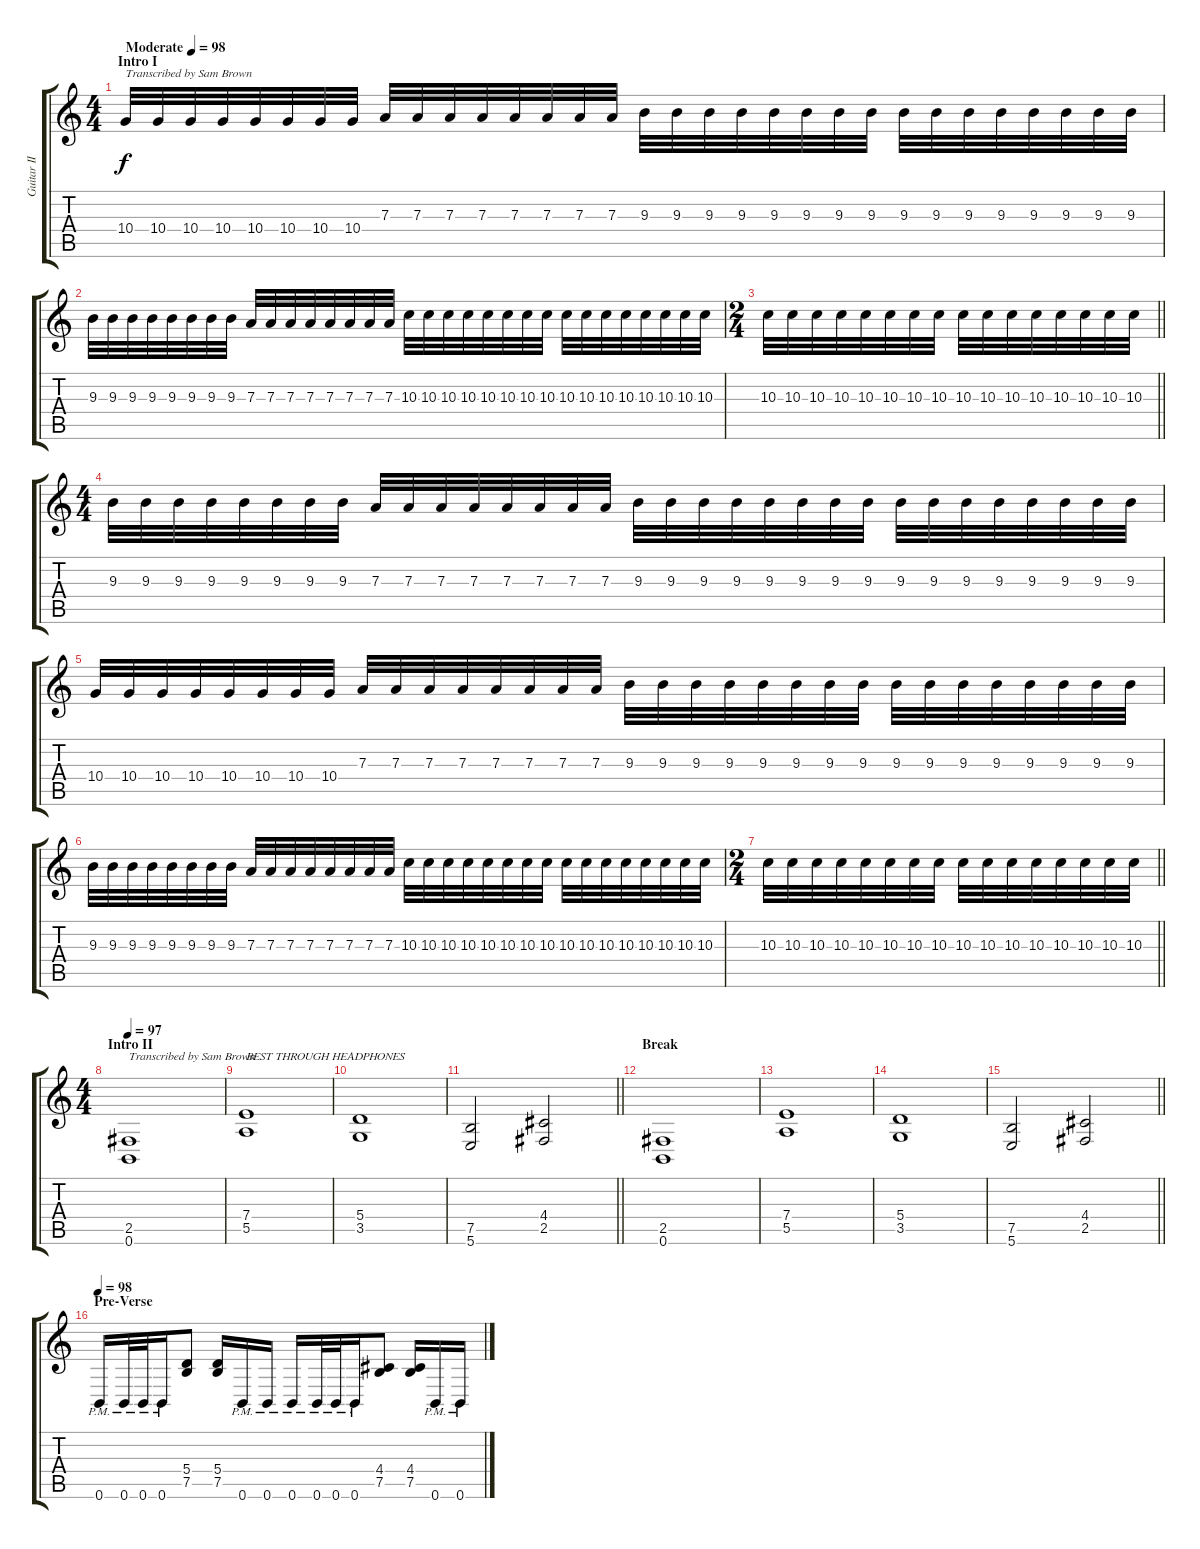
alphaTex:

\track ("Guitar II" "Guitar II") {instrument distortionguitar}
\staff {score tabs}
\tuning (B3 Gb3 D3 A2 E2 B1) {hide}
\ts (4 4)
\section ("" "Intro I")
\tempo (98 "Moderate")
\clef g2
\ks c
10.4.32{txt "Transcribed by Sam Brown" dy f instrument distortionguitar} 10.4.32 10.4.32 10.4.32 10.4.32 10.4.32 10.4.32 10.4.32 7.3.32 7.3.32 7.3.32 7.3.32 7.3.32 7.3.32 7.3.32 7.3.32 9.3.32 9.3.32 9.3.32 9.3.32 9.3.32 9.3.32 9.3.32 9.3.32 9.3.32 9.3.32 9.3.32 9.3.32 9.3.32 9.3.32 9.3.32 9.3.32 |
9.3.32 9.3.32 9.3.32 9.3.32 9.3.32 9.3.32 9.3.32 9.3.32 7.3.32 7.3.32 7.3.32 7.3.32 7.3.32 7.3.32 7.3.32 7.3.32 10.3.32 10.3.32 10.3.32 10.3.32 10.3.32 10.3.32 10.3.32 10.3.32 10.3.32 10.3.32 10.3.32 10.3.32 10.3.32 10.3.32 10.3.32 10.3.32 |
\ts (2 4)
\barLineRight lightlight
10.3.32 10.3.32 10.3.32 10.3.32 10.3.32 10.3.32 10.3.32 10.3.32 10.3.32 10.3.32 10.3.32 10.3.32 10.3.32 10.3.32 10.3.32 10.3.32 |
\ts (4 4)
\section ("" "")
9.3.32 9.3.32 9.3.32 9.3.32 9.3.32 9.3.32 9.3.32 9.3.32 7.3.32 7.3.32 7.3.32 7.3.32 7.3.32 7.3.32 7.3.32 7.3.32 9.3.32 9.3.32 9.3.32 9.3.32 9.3.32 9.3.32 9.3.32 9.3.32 9.3.32 9.3.32 9.3.32 9.3.32 9.3.32 9.3.32 9.3.32 9.3.32 |
10.4.32 10.4.32 10.4.32 10.4.32 10.4.32 10.4.32 10.4.32 10.4.32 7.3.32 7.3.32 7.3.32 7.3.32 7.3.32 7.3.32 7.3.32 7.3.32 9.3.32 9.3.32 9.3.32 9.3.32 9.3.32 9.3.32 9.3.32 9.3.32 9.3.32 9.3.32 9.3.32 9.3.32 9.3.32 9.3.32 9.3.32 9.3.32 |
9.3.32 9.3.32 9.3.32 9.3.32 9.3.32 9.3.32 9.3.32 9.3.32 7.3.32 7.3.32 7.3.32 7.3.32 7.3.32 7.3.32 7.3.32 7.3.32 10.3.32 10.3.32 10.3.32 10.3.32 10.3.32 10.3.32 10.3.32 10.3.32 10.3.32 10.3.32 10.3.32 10.3.32 10.3.32 10.3.32 10.3.32 10.3.32 |
\ts (2 4)
\barLineRight lightlight
10.3.32 10.3.32 10.3.32 10.3.32 10.3.32 10.3.32 10.3.32 10.3.32 10.3.32 10.3.32 10.3.32 10.3.32 10.3.32 10.3.32 10.3.32 10.3.32 |
\ts (4 4)
\section ("" "Intro II")
\tempo 97
(2.5 0.6).1{txt "Transcribed by Sam Brown" volume 15} |
(7.4 5.5).1{txt "BEST THROUGH HEADPHONES"} |
(5.4 3.5).1 |
\barLineRight lightlight
(7.5 5.6).2 (4.4 2.5).2 |
\section ("" "Break")
(2.5 0.6).1 |
(7.4 5.5).1 |
(5.4 3.5).1 |
\barLineRight lightlight
(7.5 5.6).2 (4.4 2.5).2 |
\section ("" "Pre-Verse")
\tempo 98
0.6{pm}.16 0.6{pm}.32 0.6{pm}.32 0.6{pm}.16 (5.4 7.5).8 (5.4 7.5).16 0.6{pm}.16 0.6{pm}.16 0.6{pm}.16 0.6{pm}.32 0.6{pm}.32 0.6{pm}.16 (4.4 7.5).8 (4.4 7.5).16 0.6{pm}.16 0.6{pm}.16
